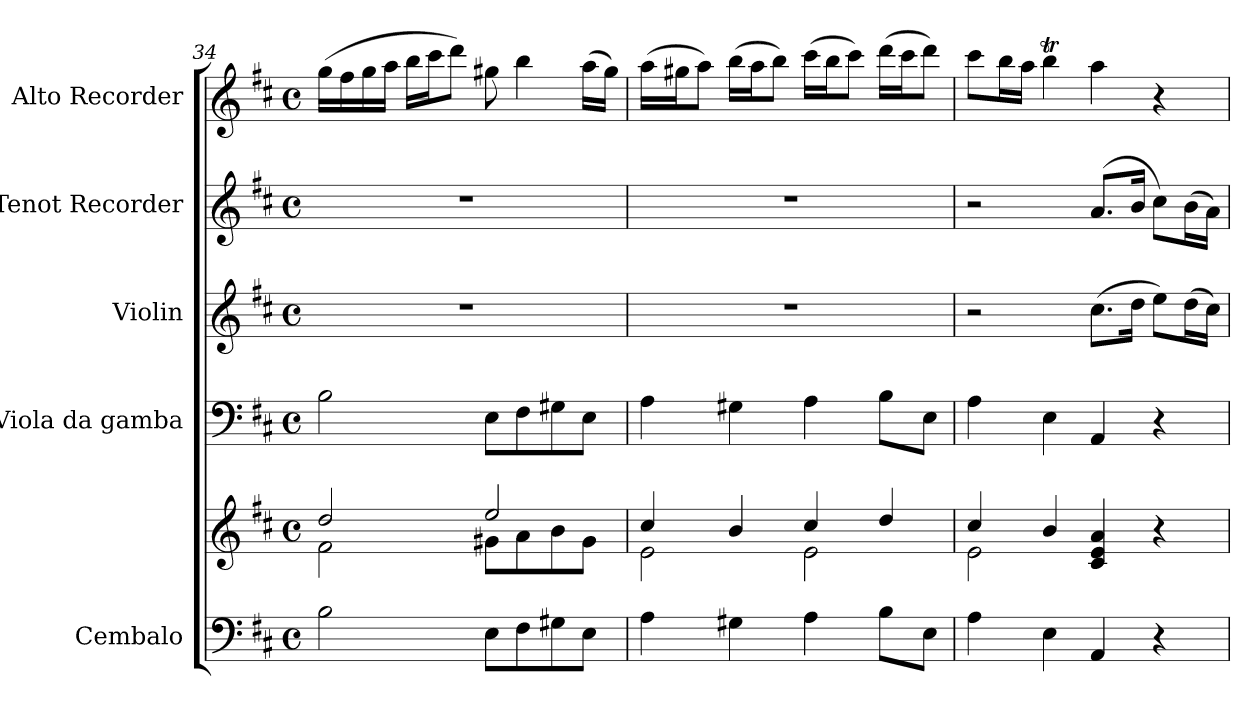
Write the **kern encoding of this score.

**kern	**kern	**kern	**kern	**kern	**kern
*part5	*part5	*part4	*part3	*part2	*part1
*staff6	*staff5	*staff4	*staff3	*staff2	*staff1
*I"Cembalo	*	*I"Viola da gamba	*I"Violin	*I"Tenot Recorder	*I"Alto Recorder
*	*	*I'Vla. d. g.	*I'Vln.	*I'T. Rec.	*I'A. Rec
*clefF4	*clefG2	*clefF4	*clefG2	*clefG2	*clefG2
*k[f#c#]	*k[f#c#]	*k[f#c#]	*k[f#c#]	*k[f#c#]	*k[f#c#]
*M4/4	*M4/4	*M4/4	*M4/4	*M4/4	*M4/4
*met(c)	*met(c)	*met(c)	*met(c)	*met(c)	*met(c)
=34	=34	=34	=34	=34	=34
*	*^	*	*	*	*
2B\	2dd/	2f#\	2B\	1r	1r	(16gg\LL
.	.	.	.	.	.	16ff#\
.	.	.	.	.	.	16gg\
.	.	.	.	.	.	16aa\JJ
.	.	.	.	.	.	16bb\LL
.	.	.	.	.	.	16ccc#\J
.	.	.	.	.	.	8ddd\J)
8E\L	2ee/	8g#X\L	8E\L	.	.	8gg#X\
8F#\	.	8a\	8F#\	.	.	4bb\
8G#X\	.	8b\	8G#X\	.	.	.
8E\J	.	8g#\J	8E\J	.	.	(16aa\LL
.	.	.	.	.	.	16gg#\JJ)
=35	=35	=35	=35	=35	=35	=35
4A\	4cc#/	2e\	4A\	1r	1r	(16aa\LL
.	.	.	.	.	.	16gg#X\J
.	.	.	.	.	.	8aa\J)
4G#X\	4b/	.	4G#X\	.	.	(16bb\LL
.	.	.	.	.	.	16aa\J
.	.	.	.	.	.	8bb\J)
4A\	4cc#/	2e\	4A\	.	.	(16ccc#\LL
.	.	.	.	.	.	16bb\J
.	.	.	.	.	.	8ccc#\J)
8B\L	4dd/	.	8B\L	.	.	(16ddd\LL
.	.	.	.	.	.	16ccc#\J
8E\J	.	.	8E\J	.	.	8ddd\J)
=36	=36	=36	=36	=36	=36	=36
4A\	4cc#/	2e\	4A\	2r	2r	8ccc#\L
.	.	.	.	.	.	16bb\L
.	.	.	.	.	.	16aa\JJ
4E\	4b/	.	4E\	.	.	4bbT\
4AA/	4c#/ 4e/ 4a/	2ryy	4AA/	(8.cc#\L	(8.a/L	4aa\
.	.	.	.	16dd\Jk	16b/Jk	.
4r	4r	.	4r	8ee\L)	8cc#\L)	4r
.	.	.	.	(16dd\L	(16b\L	.
.	.	.	.	16cc#\JJ)	16a\JJ)	.
*	*v	*v	*	*	*	*
=	=	=	=	=	=
*-	*-	*-	*-	*-	*-
